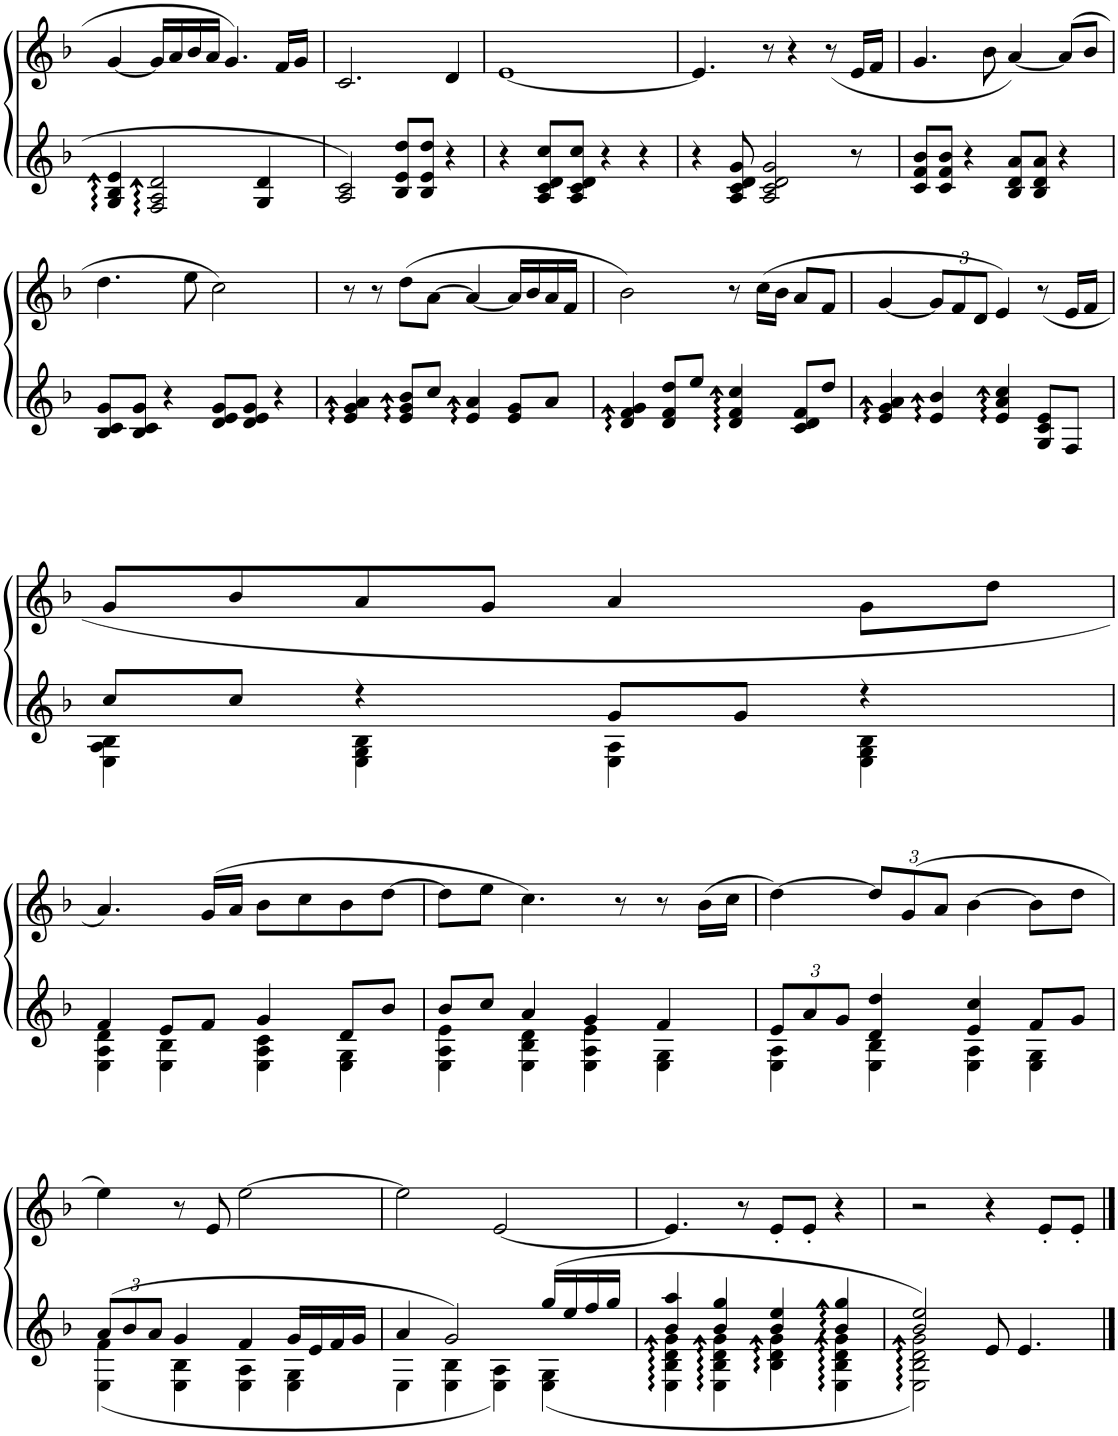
**kern	**kern
*part2	*part1
*staff2	*staff1
*I"Harp	*I"Corno inglés
*I'Hp	*
!!LO:PB:g=z
*clefG2	*clefG2
*	*Trd4c7
*k[b-]	*k[b-]
*M4/4	*M4/4
=13	=13
4G/ 4B-/ 4e/	[4g/
2F/ 2A/ 2d/	16g/LL]
.	16a/
.	16b-/
.	16a/JJ
.	4.g/
4G/ 4d/	.
.	16f/LL
.	16g/JJ
=14	=14
2A/ 2c/	2.c/
8B-/ 8e/ 8dd/L	.
8B-/ 8e/ 8dd/J	.
4r	4d/
=15	=15
4r	[1e
8A/ 8c/ 8d/ 8cc/L	.
8A/ 8c/ 8d/ 8cc/J	.
4r	.
4r	.
=16	=16
4r	4.e/]
8A/ 8c/ 8d/ 8g/	.
2A/ 2c/ 2d/ 2g/	8r
.	4r
.	(8r
8r	16e/LL
.	16f/JJ
=17	=17
8c/ 8f/ 8b-/L	4.g/
8c/ 8f/ 8b-/J	.
4r	.
.	8b-\
8B-/ 8d/ 8a/L	[4a/)
8B-/ 8d/ 8a/J	.
4r	(8a/L]
.	8b-/J
!!LO:LB:g=z
=18	=18
8B-/ 8c/ 8g/L	4.dd\
8B-/ 8c/ 8g/J	.
4r	.
.	8ee\
8d/ 8e/ 8g/L	2cc\)
8d/ 8e/ 8g/J	.
4r	.
=19	=19
4e/ 4g/ 4a/	8r
.	8r
8e/ 8g/ 8b-/L	(8dd\L
8cc/J	[8a\J
4e/ 4a/	4a/_
8e/ 8g/L	16a/LL]
.	16b-/
8a/J	16a/
.	16f/JJ
=20	=20
4d/ 4f/ 4g/	2b-\)
8d/ 8f/ 8dd/L	.
8ee/J	.
4d/ 4f/ 4cc/	8r
.	(16cc\LL
.	16b-\JJ
8c/ 8d/ 8f/L	8a/L
8dd/J	8f/J
=21	=21
4e/ 4g/ 4a/	[4g/
*	*Xbrackettup
4e/ 4b-/	12g/L]
.	12f/
.	12d/J
4e/ 4a/ 4cc/	4e/)
8G/ 8c/ 8e/L	(8r
8F/J	16e/LL
.	16f/JJ
!!LO:LB:g=z
=22	=22
*^	*
8cc/L	4E\ 4A\ 4B-\	8g/L
8cc/J	.	8b-/
4r	4E\ 4G\ 4B-\	8a/
.	.	8g/J
8g/L	4E\ 4A\	4a/
8g/J	.	.
4r	4E\ 4G\ 4B-\	8g\L
.	.	8dd\J
!!LO:LB:g=z
=23	=23	=23
4f/	4E\ 4A\ 4d\	4.a/)
8e/L	4E\ 4B-\	.
8f/J	.	(16g/LL
.	.	16a/JJ
4g/	4E\ 4A\ 4c\	8b-\L
.	.	8cc\
8d/L	4E\ 4G\	8b-\
8b-/J	.	[8dd\J
=24	=24	=24
8b-/L	4E\ 4A\ 4e\	8dd\L]
8cc/J	.	8ee\J
4a/	4E\ 4B-\ 4d\	4.cc\)
4g/	4E\ 4A\ 4e\	.
.	.	8r
4f/	4E\ 4G\	8r
.	.	(16b-\LL
.	.	16cc\JJ
=25	=25	=25
*Xbrackettup	*	*
12e/L	4E\ 4A\	[4dd\)
12a/	.	.
12g/J	.	.
4d/ 4dd/	4E\ 4B-\	12dd/L]
.	.	(12g/
.	.	12a/J
4e/ 4cc/	4E\ 4A\	[4b-\
8f/L	4E\ 4G\	8b-\L]
8g/J	.	8dd\J
!!LO:LB:g=z
=26	=26	=26
(12a/L	(4E\ 4f\	4ee\)
12b-/	.	.
12a/J	.	.
4g/	4E\ 4B-\	8r
.	.	8e/
4f/	4E\ 4A\	[2ee\
16g/LL	4E\ 4G\	.
16e/	.	.
16f/	.	.
16g/JJ	.	.
=27	=27	=27
4a/	4E\	2ee\]
2g/)	4E\ 4B-\	.
.	4E\ 4A\)	[2e/
(16gg/LL	(4E\ 4G\	.
16ee/	.	.
16ff/	.	.
16gg/JJ	.	.
=28	=28	=28
4b-/ 4aa/	4E\ 4B-\ 4d\ 4g\	4.e/]
4b-/ 4gg/	4E\ 4B-\ 4d\ 4g\	.
.	.	8r
4b-/ 4ee/	4B-\ 4d\ 4g\	8e'/L
.	.	8e'/J
4b-/ 4gg/	4E\: 4B-\: 4d\: 4g\:	4r
=29	=29	=29
2b-/ 2ee/)	2E\ 2B-\ 2d\ 2g\)	2r
8e/	2ryy	4r
4.e/	.	.
.	.	8e'/L
.	.	8e'/J
*v	*v	*
==	==
*-	*-
